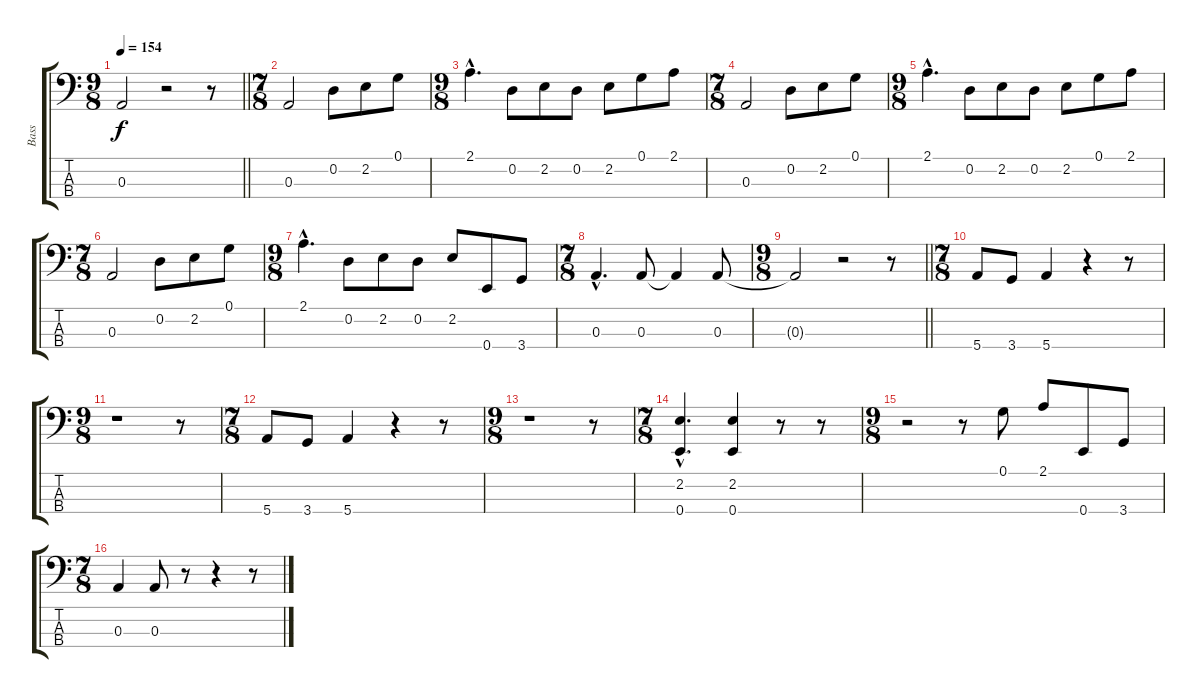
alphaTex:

\track ("Bass" "Bass") {instrument slapbass2}
\staff {score tabs}
\tuning (G2 D2 A1 E1) {hide}
\ts (9 8)
\tempo 154
\clef f4
\barLineRight lightlight
\ks c
0.3{t}.2{dy f} r.2 r.8 |
\ts (7 8)
0.3.2 0.2.8 2.2.8 0.1.8 |
\ts (9 8)
2.1{hac}.4{d} 0.2.8 2.2.8 0.2.8 2.2.8 0.1.8 2.1.8 |
\ts (7 8)
0.3.2 0.2.8 2.2.8 0.1.8 |
\ts (9 8)
2.1{hac}.4{d} 0.2.8 2.2.8 0.2.8 2.2.8 0.1.8 2.1.8 |
\ts (7 8)
0.3.2 0.2.8 2.2.8 0.1.8 |
\ts (9 8)
2.1{hac}.4{d} 0.2.8 2.2.8 0.2.8 2.2.8 0.4.8 3.4.8 |
\ts (7 8)
0.3{hac}.4{d} 0.3.8 0.3{t}.4 0.3.8 |
\ts (9 8)
\barLineRight lightlight
0.3{t}.2 r.2 r.8 |
\ts (7 8)
5.4.8 3.4.8 5.4.4 r.4 r.8 |
\ts (9 8)
r.1 r.8 |
\ts (7 8)
5.4.8 3.4.8 5.4.4 r.4 r.8 |
\ts (9 8)
r.1 r.8 |
\ts (7 8)
(2.2{hac} 0.4{hac}).4{d} (2.2 0.4).4 r.8 r.8 |
\ts (9 8)
r.2 r.8 0.1.8 2.1.8 0.4.8 3.4.8 |
\ts (7 8)
0.3.4 0.3.8 r.8 r.4 r.8
